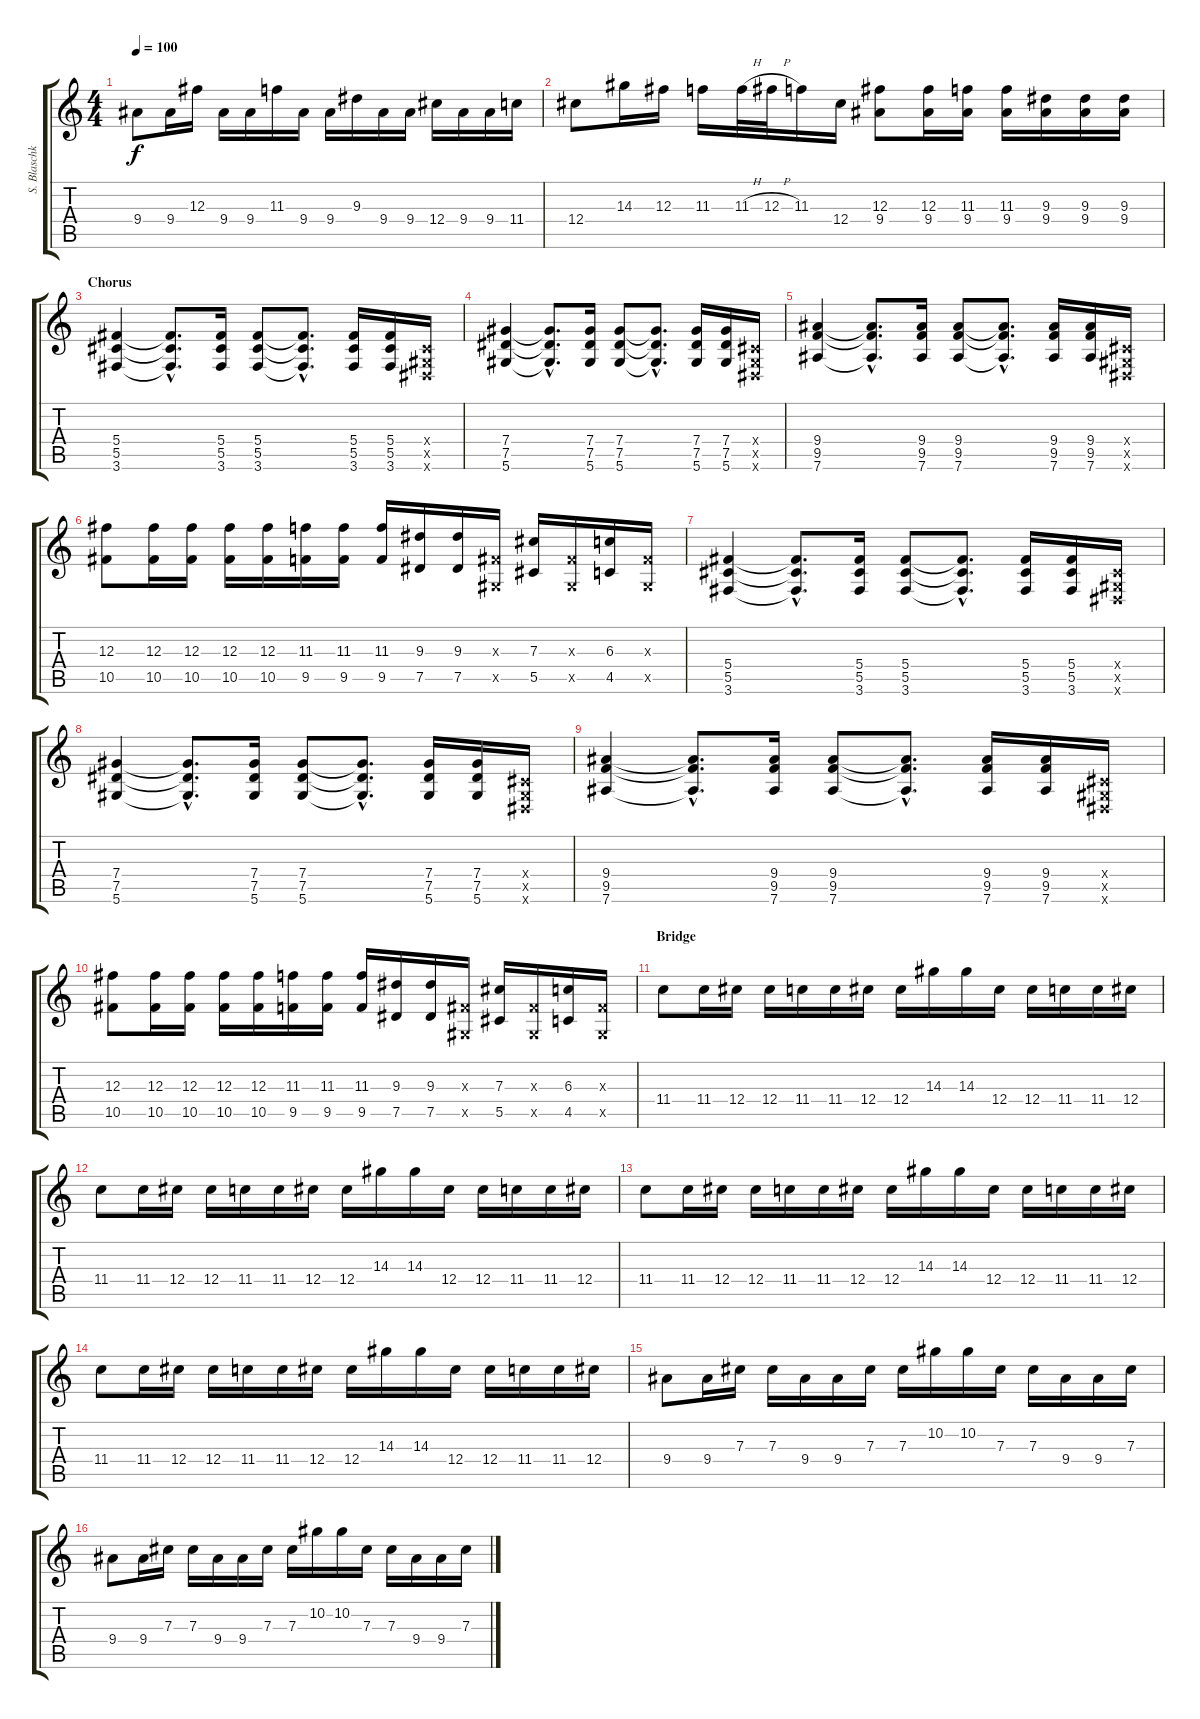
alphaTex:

\track ("S. Blaschke" "S. Blaschk") {instrument distortionguitar}
\staff {score tabs}
\tuning (Eb4 Bb3 Gb3 Db3 Ab2 Eb2) {hide}
\ts (4 4)
\tempo 100
\clef g2
\ks c
9.4.8{dy f} 9.4.16 12.3.16 9.4.16 9.4.16 11.3.16 9.4.16 9.4.16 9.3.16 9.4.16 9.4.16 12.4.16 9.4.16 9.4.16 11.4.16 |
12.4.8 14.3.16 12.3.16 11.3.16 11.3{h}.32 12.3{h}.32 11.3.16 12.4.16 (12.3 9.4).8 (12.3 9.4).16 (11.3 9.4).16 (11.3 9.4).16 (9.3 9.4).16 (9.3 9.4).16 (9.3 9.4).16 |
\section ("" "Chorus")
(5.4 5.5 3.6).4 (5.4{hac t} 5.5{hac t} 3.6{hac t}).8{d} (5.4 5.5 3.6).16 (5.4 5.5 3.6).8 (5.4{hac t} 5.5{hac t} 3.6{hac t}).8{d} (5.4 5.5 3.6).16 (5.4 5.5 3.6).16 (0.4{x} 0.5{x} 0.6{x}).16 |
(7.4 7.5 5.6).4 (7.4{hac t} 7.5{hac t} 5.6{hac t}).8{d} (7.4 7.5 5.6).16 (7.4 7.5 5.6).8 (7.4{hac t} 7.5{hac t} 5.6{hac t}).8{d} (7.4 7.5 5.6).16 (7.4 7.5 5.6).16 (0.4{x} 0.5{x} 0.6{x}).16 |
(9.4 9.5 7.6).4 (9.4{hac t} 9.5{hac t} 7.6{hac t}).8{d} (9.4 9.5 7.6).16 (9.4 9.5 7.6).8 (9.4{hac t} 9.5{hac t} 7.6{hac t}).8{d} (9.4 9.5 7.6).16 (9.4 9.5 7.6).16 (0.4{x} 0.5{x} 0.6{x}).16 |
(12.3 10.5).8 (12.3 10.5).16 (12.3 10.5).16 (12.3 10.5).16 (12.3 10.5).16 (11.3 9.5).16 (11.3 9.5).16 (11.3 9.5).16 (9.3 7.5).16 (9.3 7.5).16 (0.3{x} 0.5{x}).16 (7.3 5.5).16 (0.3{x} 0.5{x}).16 (6.3 4.5).16 (0.3{x} 0.5{x}).16 |
(5.4 5.5 3.6).4 (5.4{hac t} 5.5{hac t} 3.6{hac t}).8{d} (5.4 5.5 3.6).16 (5.4 5.5 3.6).8 (5.4{hac t} 5.5{hac t} 3.6{hac t}).8{d} (5.4 5.5 3.6).16 (5.4 5.5 3.6).16 (0.4{x} 0.5{x} 0.6{x}).16 |
(7.4 7.5 5.6).4 (7.4{hac t} 7.5{hac t} 5.6{hac t}).8{d} (7.4 7.5 5.6).16 (7.4 7.5 5.6).8 (7.4{hac t} 7.5{hac t} 5.6{hac t}).8{d} (7.4 7.5 5.6).16 (7.4 7.5 5.6).16 (0.4{x} 0.5{x} 0.6{x}).16 |
(9.4 9.5 7.6).4 (9.4{hac t} 9.5{hac t} 7.6{hac t}).8{d} (9.4 9.5 7.6).16 (9.4 9.5 7.6).8 (9.4{hac t} 9.5{hac t} 7.6{hac t}).8{d} (9.4 9.5 7.6).16 (9.4 9.5 7.6).16 (0.4{x} 0.5{x} 0.6{x}).16 |
(12.3 10.5).8 (12.3 10.5).16 (12.3 10.5).16 (12.3 10.5).16 (12.3 10.5).16 (11.3 9.5).16 (11.3 9.5).16 (11.3 9.5).16 (9.3 7.5).16 (9.3 7.5).16 (0.3{x} 0.5{x}).16 (7.3 5.5).16 (0.3{x} 0.5{x}).16 (6.3 4.5).16 (0.3{x} 0.5{x}).16 |
\section ("" "Bridge")
11.4.8 11.4.16 12.4.16 12.4.16 11.4.16 11.4.16 12.4.16 12.4.16 14.3.16 14.3.16 12.4.16 12.4.16 11.4.16 11.4.16 12.4.16 |
11.4.8 11.4.16 12.4.16 12.4.16 11.4.16 11.4.16 12.4.16 12.4.16 14.3.16 14.3.16 12.4.16 12.4.16 11.4.16 11.4.16 12.4.16 |
11.4.8 11.4.16 12.4.16 12.4.16 11.4.16 11.4.16 12.4.16 12.4.16 14.3.16 14.3.16 12.4.16 12.4.16 11.4.16 11.4.16 12.4.16 |
11.4.8 11.4.16 12.4.16 12.4.16 11.4.16 11.4.16 12.4.16 12.4.16 14.3.16 14.3.16 12.4.16 12.4.16 11.4.16 11.4.16 12.4.16 |
9.4.8 9.4.16 7.3.16 7.3.16 9.4.16 9.4.16 7.3.16 7.3.16 10.2.16 10.2.16 7.3.16 7.3.16 9.4.16 9.4.16 7.3.16 |
9.4.8 9.4.16 7.3.16 7.3.16 9.4.16 9.4.16 7.3.16 7.3.16 10.2.16 10.2.16 7.3.16 7.3.16 9.4.16 9.4.16 7.3.16
